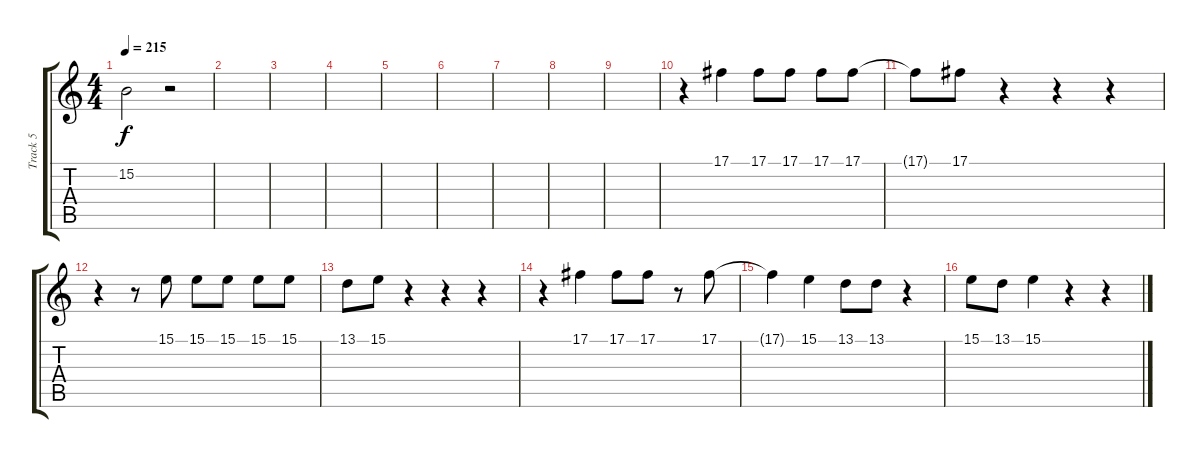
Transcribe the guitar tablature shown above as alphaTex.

\track ("Track 5" "Track 5") {instrument lead2sawtooth}
\staff {score tabs}
\tuning (Db4 Ab3 E3 B2 Gb2 B1) {hide}
\ts (4 4)
\tempo 215
\clef g2
\ks c
15.2{t}.2{dy f} r.2 |
|
|
|
|
|
|
|
|
r.4 17.1.4 17.1.8 17.1.8 17.1.8 17.1.8 |
17.1{t}.8 17.1.8 r.4 r.4 r.4 |
r.4 r.8 15.1.8 15.1.8 15.1.8 15.1.8 15.1.8 |
13.1.8 15.1.8 r.4 r.4 r.4 |
r.4 17.1.4 17.1.8 17.1.8 r.8 17.1.8 |
17.1{t}.4 15.1.4 13.1.8 13.1.8 r.4 |
15.1.8 13.1.8 15.1.4 r.4 r.4
